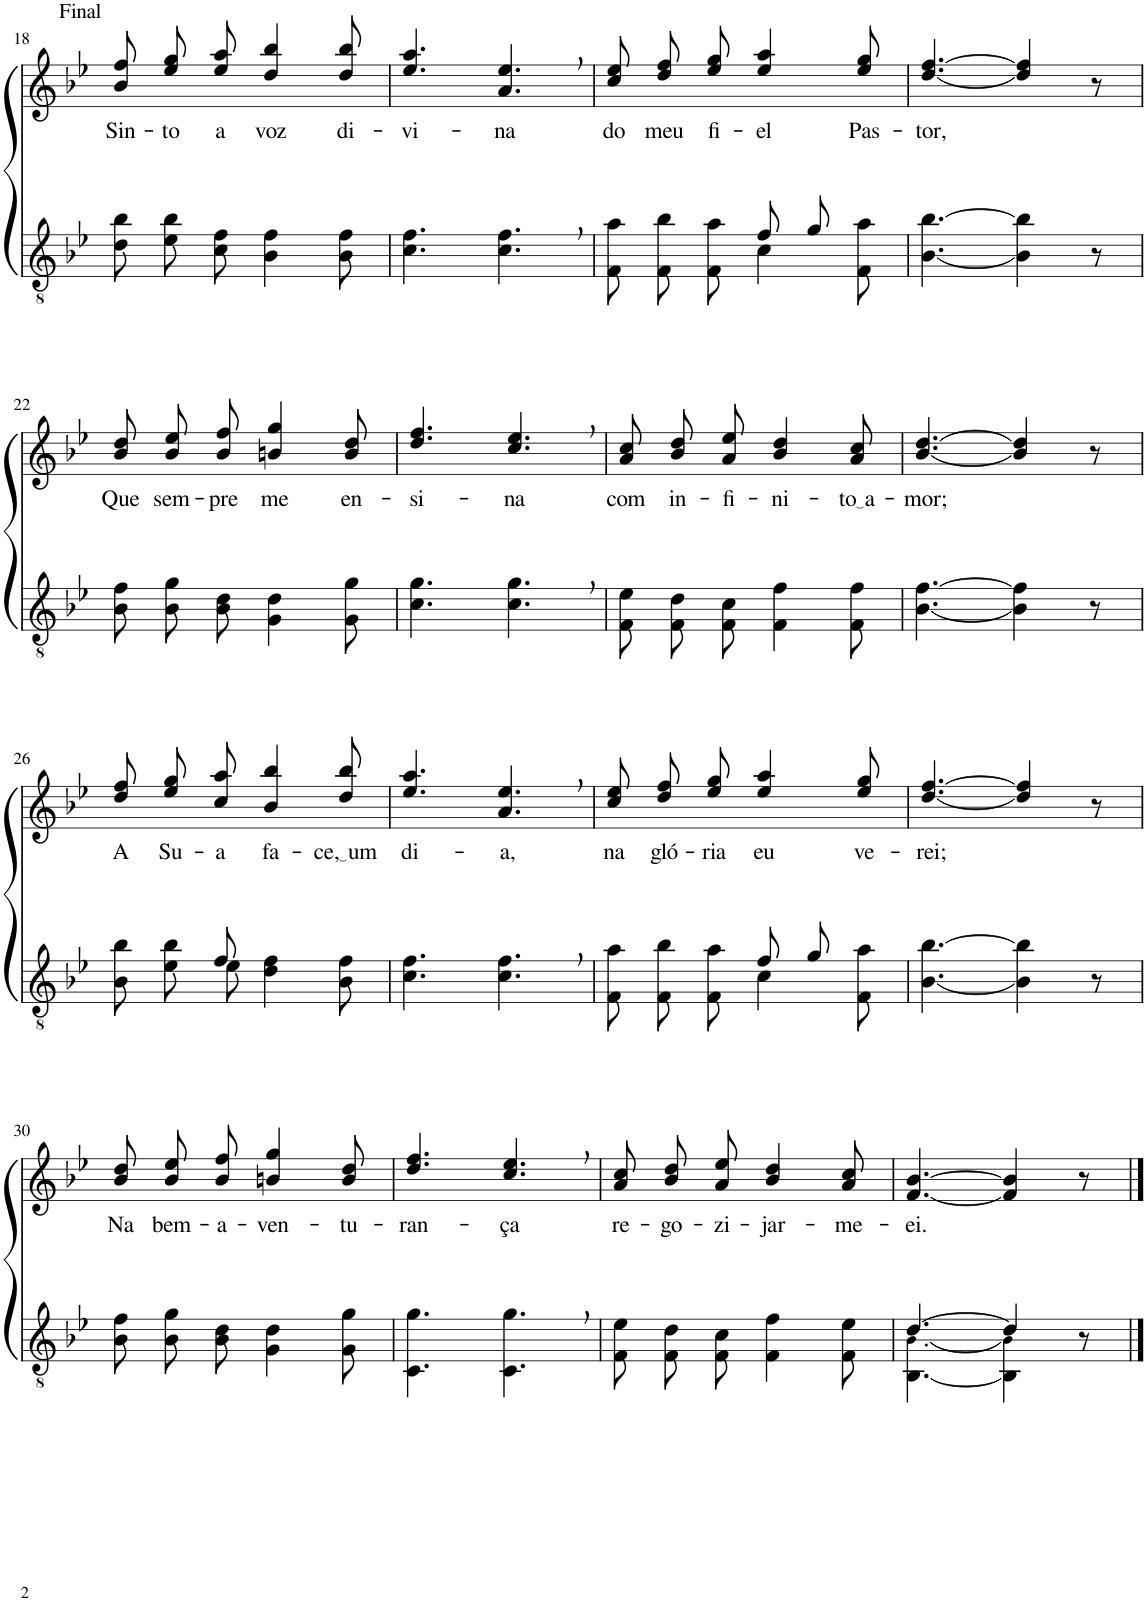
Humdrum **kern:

**kern	**kern	**text
*part2	*part1	*part1
*staff2	*staff1	*staff1
*I"Parte III e IV	*I"Parte I e II	*
!!LO:PB:g=z
*clefGv2	*clefG2	*
*Trd4c7	*Trd4c7	*
*k[b-e-]	*k[b-e-]	*
*M6/8	*M6/8	*
=18	=18	=18
!	!LO:TX:a:t=Final	!
!	!	!LO:LY:b
8d\ 8b-\L	8b-\ 8ff\L	Sin-
!	!	!LO:LY:b
8e-\ 8b-\	8ee-\ 8gg\	-to
!	!	!LO:LY:b
8c\ 8f\J	8ee-\ 8aa\J	a
!	!	!LO:LY:b
4B-\ 4f\	4dd/ 4bb-/	voz
!	!	!LO:LY:b
8B-\ 8f\	8dd/ 8bb-/	di-
=19	=19	=19
!	!	!LO:LY:b
4.c\ 4.f\	4.ee-/ 4.aa/	-vi-
!	!	!LO:LY:b
4.c\, 4.f\,	4.a/, 4.ee-/,	-na
=20	=20	=20
*^	*	*
!	!	!	!LO:LY:b
4.ryy	8F\ 8a\L	8cc\ 8ee-\L	do
!	!	!	!LO:LY:b
.	8F\ 8b-\	8dd\ 8ff\	meu
!	!	!	!LO:LY:b
.	8F\ 8a\J	8ee-\ 8gg\J	fi-
!	!	!	!LO:LY:b
8f/L	4c\	4ee-/ 4aa/	-el
8g/J	.	.	.
!	!	!	!LO:LY:b
8ryy	8F\ 8a\	8ee-/ 8gg/	Pas-
=21	=21	=21	=21
!	!	!	!LO:LY:b
*v	*v	*	*
[4.B-\ [4.b-\	[4.dd/ [4.ff/	-tor,
4B-\] 4b-\]	4dd/] 4ff/]	.
8r	8r	.
!!LO:LB:g=z
=22	=22	=22
!	!	!LO:LY:b
8B-\ 8f\L	8b-\ 8dd\L	Que
!	!	!LO:LY:b
8B-\ 8g\	8b-\ 8ee-\	sem-
!	!	!LO:LY:b
8B-\ 8d\J	8b-\ 8ff\J	-pre
!	!	!LO:LY:b
4G\ 4d\	4bn/ 4gg/	me
!	!	!LO:LY:b
8G\ 8g\	8b/ 8dd/	en-
=23	=23	=23
!	!	!LO:LY:b
4.c\ 4.g\	4.dd/ 4.ff/	-si-
!	!	!LO:LY:b
4.c\, 4.g\,	4.cc/, 4.ee-/,	-na
=24	=24	=24
!	!	!LO:LY:b
8F/ 8e-/L	8a\ 8cc\L	com
!	!	!LO:LY:b
8F/ 8d/	8b-\ 8dd\	in-
!	!	!LO:LY:b
8F/ 8c/J	8a\ 8ee-\J	-fi-
!	!	!LO:LY:b
4F\ 4f\	4b-/ 4dd/	-ni-
!	!	!LO:LY:b
8F\ 8f\	8a/ 8cc/	to a
=25	=25	=25
!	!	!LO:LY:b
[4.B-\ [4.f\	[4.b-/ [4.dd/	-mor;
4B-\] 4f\]	4b-/] 4dd/]	.
8r	8r	.
!!LO:LB:g=z
=26	=26	=26
*^	*	*
!	!	!	!LO:LY:b
4ryy	8B-\ 8b-\L	8dd\ 8ff\L	A
!	!	!	!LO:LY:b
.	8e-\ 8b-\	8ee-\ 8gg\	Su-
!	!	!	!LO:LY:b
8f/	8e-\J	8cc\ 8aa\J	-a
!	!	!	!LO:LY:b
4.ryy	4d\ 4f\	4b-/ 4bb-/	fa-
!	!	!	!LO:LY:b
.	8B-\ 8f\	8dd/ 8bb-/	ce, um
=27	=27	=27	=27
!	!	!	!LO:LY:b
*v	*v	*	*
4.c\ 4.f\	4.ee-/ 4.aa/	di-
!	!	!LO:LY:b
4.c\, 4.f\,	4.a/, 4.ee-/,	-a,
=28	=28	=28
*^	*	*
!	!	!	!LO:LY:b
4.ryy	8F\ 8a\L	8cc\ 8ee-\L	na
!	!	!	!LO:LY:b
.	8F\ 8b-\	8dd\ 8ff\	gló-
!	!	!	!LO:LY:b
.	8F\ 8a\J	8ee-\ 8gg\J	-ria
!	!	!	!LO:LY:b
8f/L	4c\	4ee-/ 4aa/	eu
8g/J	.	.	.
!	!	!	!LO:LY:b
8ryy	8F\ 8a\	8ee-/ 8gg/	ve-
=29	=29	=29	=29
!	!	!	!LO:LY:b
*v	*v	*	*
[4.B-\ [4.b-\	[4.dd/ [4.ff/	-rei;
4B-\] 4b-\]	4dd/] 4ff/]	.
8r	8r	.
!!LO:LB:g=z
=30	=30	=30
!	!	!LO:LY:b
8B-\ 8f\L	8b-\ 8dd\L	Na
!	!	!LO:LY:b
8B-\ 8g\	8b-\ 8ee-\	bem-
!	!	!LO:LY:b
8B-\ 8d\J	8b-\ 8ff\J	-a-
!	!	!LO:LY:b
4G\ 4d\	4bn/ 4gg/	-ven-
!	!	!LO:LY:b
8G\ 8g\	8b/ 8dd/	-tu-
=31	=31	=31
!	!	!LO:LY:b
4.C\ 4.g\	4.dd/ 4.ff/	-ran-
!	!	!LO:LY:b
4.C\, 4.g\,	4.cc/, 4.ee-/,	-ça
=32	=32	=32
!	!	!LO:LY:b
8F/ 8e-/L	8a\ 8cc\L	re-
!	!	!LO:LY:b
8F/ 8d/	8b-\ 8dd\	-go-
!	!	!LO:LY:b
8F/ 8c/J	8a\ 8ee-\J	-zi-
!	!	!LO:LY:b
4F\ 4f\	4b-/ 4dd/	-jar-
!	!	!LO:LY:b
8F\ 8e-\	8a/ 8cc/	-me-
=33	=33	=33
*^	*	*
!	!	!	!LO:LY:b
[4.d/	[4.BB-\ [4.B-!\	[4.f/ [4.b-/	-ei.
4d/]	4BB-\] 4B-!\]	4f/] 4b-/]	.
8r	8ryy	8r	.
*v	*v	*	*
==	==	==
*-	*-	*-
